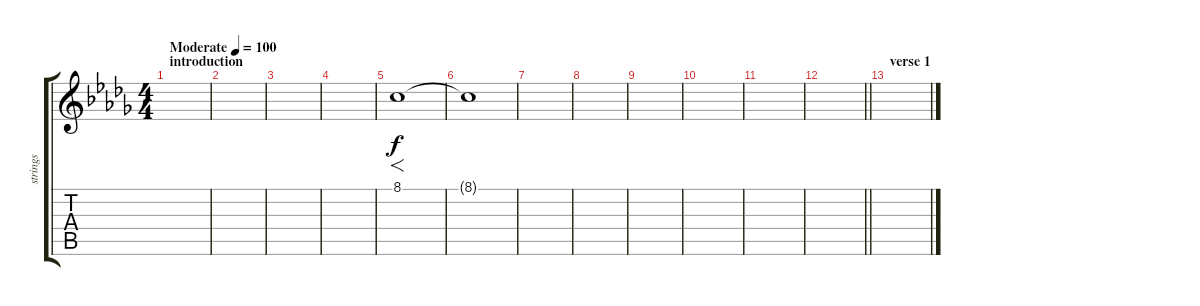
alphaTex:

\track ("strings" "strings") {instrument stringensemble2}
\staff {score tabs}
\tuning (E4 B3 G3 D3 A2 E2) {hide}
\ts (4 4)
\section ("" "introduction")
\tempo (100 "Moderate")
\clef g2
\ks db
|
|
|
|
8.1.1{f} |
8.1{t}.1 |
|
|
|
|
|
\barLineRight lightlight
|
\section ("" "verse 1")
